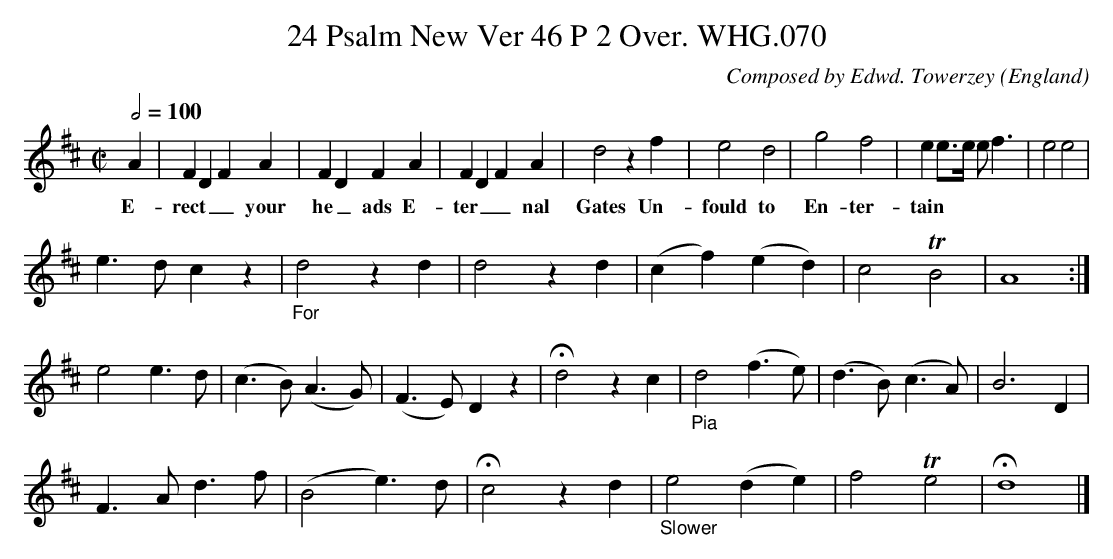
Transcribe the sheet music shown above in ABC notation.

X:1
T:24 Psalm New Ver 46 P 2 Over. WHG.070
C:Composed by Edwd. Towerzey
O:England
M:C|
L:1/4
Q:1/2=100
K:D
A|FD FA|FD FA|FD FA|d2zf|\
w:E-rect__ your he_ads E-ter__nal Gates Un-
e2 d2|g2 f2|ee3/4e/4 e<f|e2 e2|
w:fould to En-ter-tain
e>d cz|"_For"d2 zd|d2 zd|(cf) (ed)|\
c2 TB2|A4:|
e2 e>d|(c>B) (A>G)|(F>E) Dz|Hd2zc|\
"_Pia"d2(f>e)|(d>B) (c>A)|B3 D|
F>A d>f|(B2 e>)d|Hc2 zd|"_Slower"e2 (de)|\
f2Te2|Hd4|]
